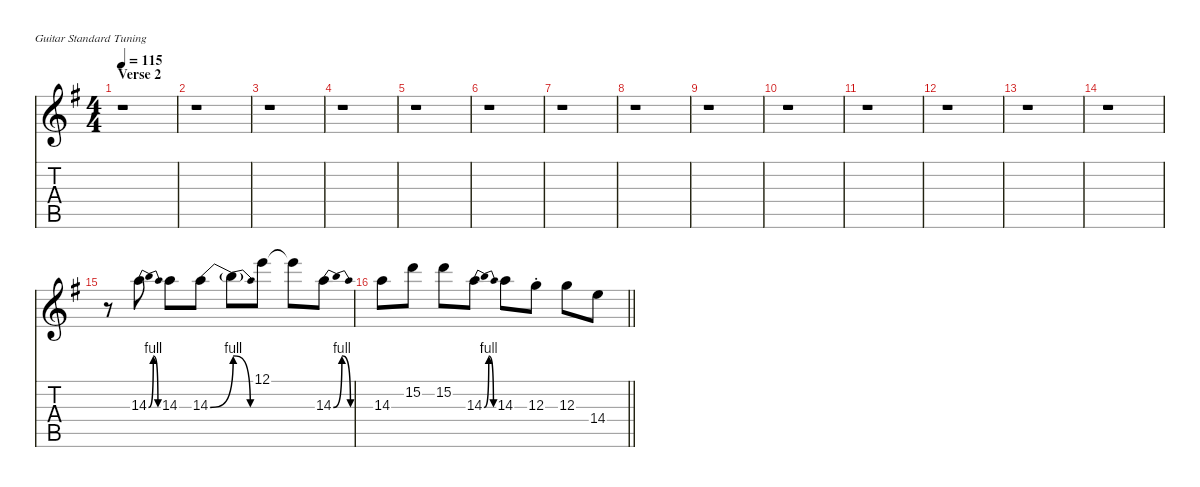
\defaultSystemsLayout 8
\hideDynamics
\bracketExtendMode nobrackets
\singleTrackTrackNamePolicy hidden
\multiTrackTrackNamePolicy hidden
\otherSystemsTrackNameOrientation horizontal
\track ("Guitar 2 Left" "od.guit.") {defaultSystemsLayout 8 instrument overdrivenguitar}
\staff {score tabs}
\tuning (E4 B3 G3 D3 A2 E2)
\ts (4 4)
\section ("" "Verse 2")
\tempo 115
\clef g2
\ks g
r.1{dy f beam Down} |
r.1{beam Down} |
r.1{beam Down} |
r.1{beam Down} |
r.1{beam Down} |
r.1{beam Down} |
r.1{beam Down} |
r.1{beam Down} |
r.1{beam Down} |
r.1{beam Down} |
r.1{beam Down} |
r.1{beam Down} |
r.1{beam Down} |
r.1{beam Down} |
r.8{beam Down} 14.3{be (bendrelease 0 0 9.999999599999999 4 45 4 60 0) acc forcenatural}.8{beam Down} 14.3{acc forcenatural}.8{beam Down} 14.3{be (bend 0 0 60 4) acc forcenatural}.8{beam Down} 14.3{be (release 0 4 60 0) t}.8{beam Down} 12.1{acc forcenatural}.8{beam Down} 12.1{t acc forcenatural}.8{beam Down} 14.3{be (bendrelease 0 0 9.999999599999999 4 45 4 60 0) acc forcenatural}.8{beam Down} |
\barLineRight lightlight
14.3{acc forcenatural}.8{beam Down} 15.2{acc forcenatural}.8{beam Down} 15.2{acc forcenatural}.8{beam Down} 14.3{be (bendrelease 0 0 9.999999599999999 4 51 4 60 0) acc forcenatural}.8{beam Down} 14.3{acc forcenatural}.8{beam Down} 12.3{st acc forcenatural}.8{beam Down} 12.3{acc forcenatural}.8{beam Down} 14.4{acc forcenatural}.8{beam Down}
